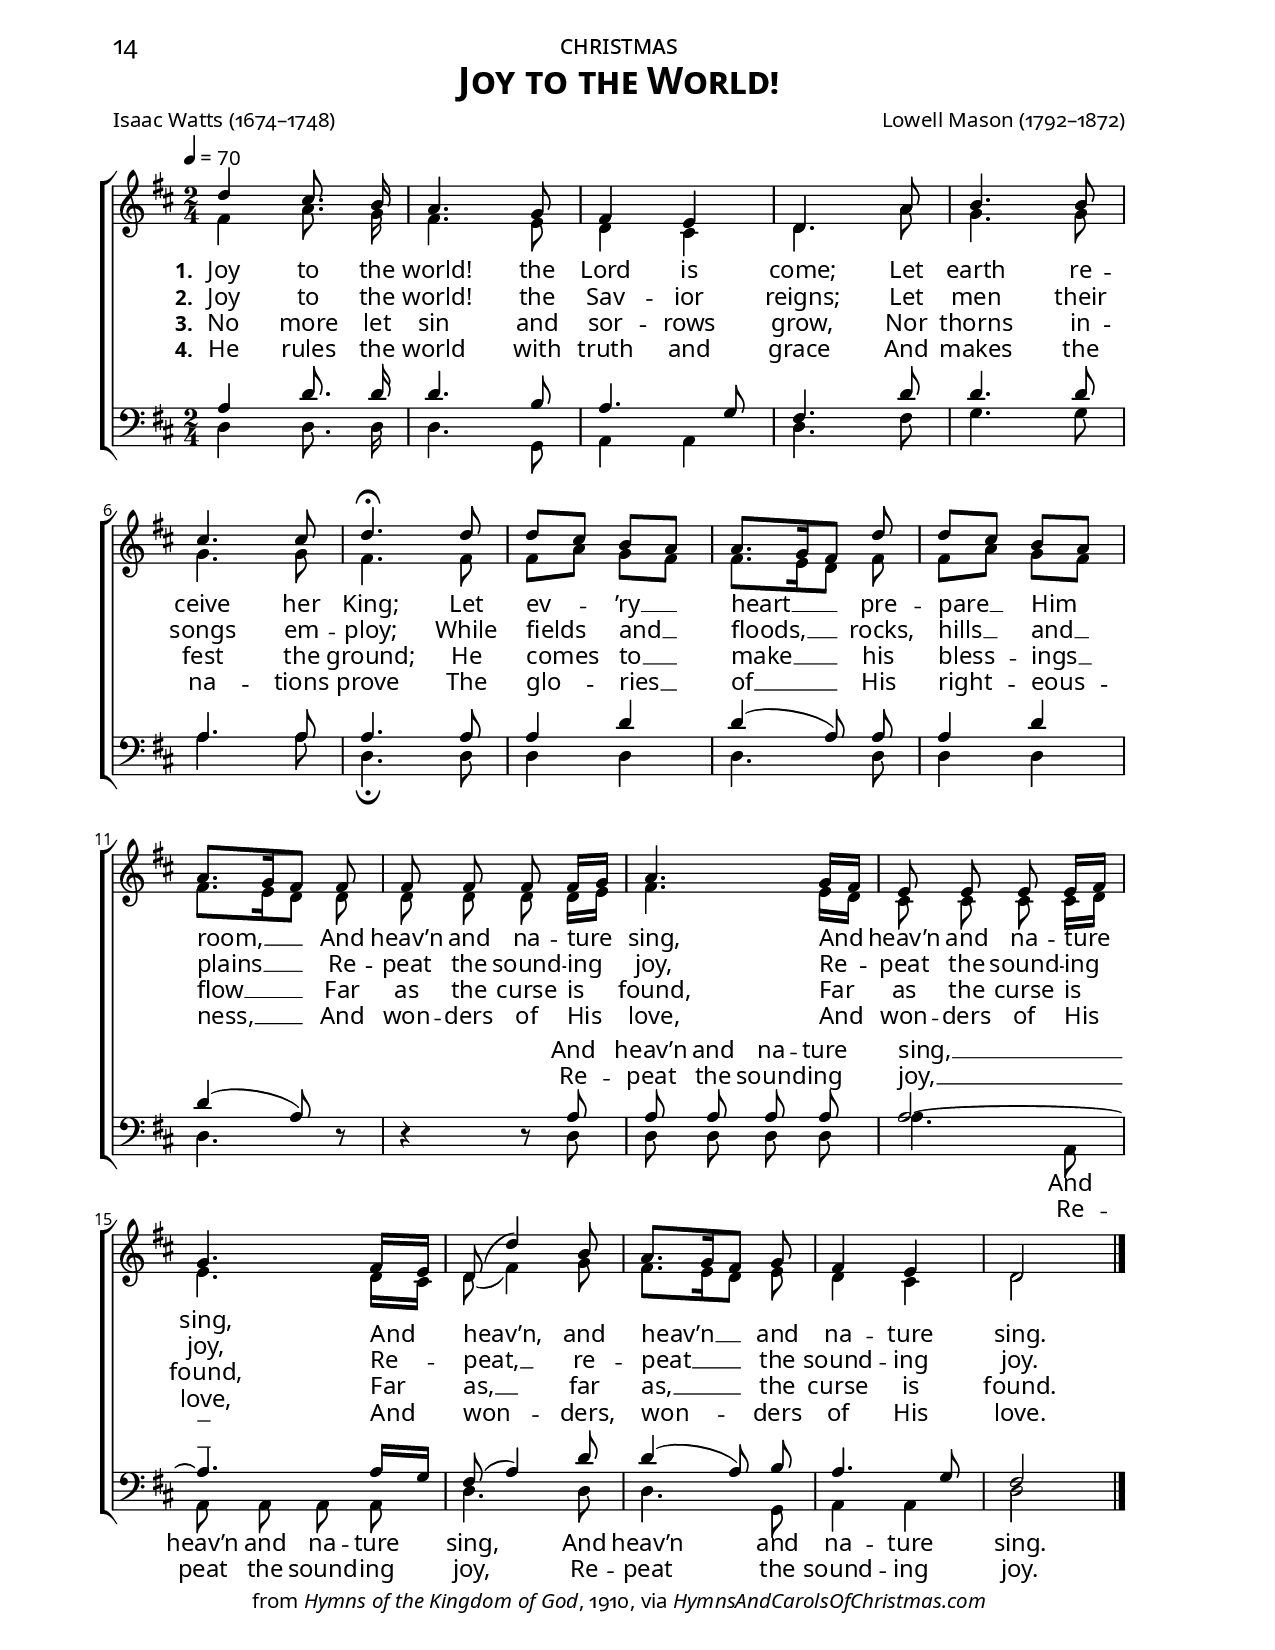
\version "2.14.2"
\include "util.ly"
\header {
  title = \markup{\override #'(font-name . "Garamond Premier Pro Semibold"){ \abs-fontsize #18 \smallCapsOldStyle"Joy to the World!"}}
  poet = \markup\oldStyleNum"Isaac Watts (1674–1748)"
  composer = \markup\oldStyleNum"Lowell Mason (1792–1872)"
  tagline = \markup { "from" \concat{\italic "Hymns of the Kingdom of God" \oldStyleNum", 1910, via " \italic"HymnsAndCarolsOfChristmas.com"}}
}
\paper {
  paper-height = 11\in
  paper-width = 8.5\in
  indent = 0\in
  %system-system-spacing = #'((basic-distance . 10) (padding . 0))
  system-system-spacing =
    #'((basic-distance . 0)
       (minimum-distance . 0)
       (padding . -5)
       (stretchability . 100))
  ragged-last-bottom = ##f
  ragged-bottom = ##f
  two-sided = ##t
  inner-margin = 1\in
  outer-margin = 0.75\in
  top-margin = 0.26\in
  bottom-margin = 0.25\in
  first-page-number = #014
  print-first-page-number = ##t
  headerLine = \markup{\override #'(font-name . "Garamond Premier Pro") \smallCapsOldStyle"christmas"}
  oddHeaderMarkup = \markup\fill-line{
     \override #'(font-name . "Garamond Premier Pro")\abs-fontsize #12.5
     \combine 
        \fill-line{"" \on-the-fly #print-page-number-check-first
        \oldStylePageNum""
        }
        \fill-line{\headerLine}
  }
  evenHeaderMarkup = \markup {
     \override #'(font-name . "Garamond Premier Pro")\abs-fontsize #12.5
     \combine
        \on-the-fly #print-page-number-check-first
        \oldStylePageNum""
        \fill-line{\headerLine}
  }
}
#(set-global-staff-size 18) \paper{ #(define fonts (make-pango-font-tree "Garamond Premier Pro" "Garamond Premier Pro" "Garamond Premier Pro" (/ 18 20))) }
global = {
  \key d \major
  \time 2/4
  \autoBeamOff
  \override DynamicLineSpanner #'staff-padding = #0.0
  \override DynamicLineSpanner #'Y-extent = #'(0.5 . 1)
}

sopMusic = \relative c'' {
  \tempo 4 = 70
  d4 cis8.\noBeam b16 |
  a4. g8 |
  fis4 e |
  d4. a'8 |
  b4. b8 | \break
  
  cis4. cis8 |
  d4.\fermata d8 |
  d[ cis] b[ a] |
  a8.[ g16 fis8] d' |
  d[ cis] b[ a] | \break
  
  a8.[ g16 fis8] fis |
  fis\noBeam fis\noBeam fis\noBeam fis16[ g] |
  a4. g16[ fis] |
  e8\noBeam e\noBeam e\noBeam e16[ fis] | \break
  
  g4. fis16[ e] |
  d8( d'4) b8 |
  a8.[ g16 fis8] g |
  fis4 e |
  d2 \bar "|."
}
sopWords = \lyricmode {
  
}

altoMusic = \relative c' {
  fis4 a8.\noBeam g16 |
  fis4. e8 |
  d4 cis |
  d4. a'8 |
  g4. g8 |
  
  g4. g8 |
  fis4. fis8 |
  fis8[ a] g[ fis] |
  fis8.[ e16 d8] fis |
  fis[ a] g[ fis] |
  
  fis8.[ e16 d8] d |
  d\noBeam d\noBeam d\noBeam d16[ e] |
  fis4. e16[ d] |
  cis8\noBeam cis\noBeam cis\noBeam cis16[ d] |
  
  e4. d16[ cis] |
  d8( fis4) g8 |
  fis8.[ e16 d8] e8 |
  d4 cis |
  d2
}
altoWords = \lyricmode {
  \dropLyricsV
  \set stanza = "1. "
  Joy to the world! the Lord is come;
  Let earth re -- ceive her King;
  Let ev -- ’ry __ heart __ pre -- pare __ Him
  \raiseLyrics
  room, __
  And heav’n and na -- ture sing,
  And heav’n and na -- ture sing,
  \dropLyricsXV
  And heav’n, and heav’n __ and na -- ture sing.
}
altoWordsII = \lyricmode {
  \dropLyricsV
  \set stanza = "2. "
  Joy to the world! the Sav -- ior reigns;
  Let men their songs em -- ploy;
  While fields and __ floods, __ rocks, hills __ and __
  \raiseLyrics
  plains __
  
  Re -- peat the sound -- ing joy,
  Re -- peat the sound -- ing joy,
  \dropLyricsXV
  Re -- peat, __ re -- peat __ the sound -- ing joy.
}
altoWordsIII = \lyricmode {
  \dropLyricsV
  \set stanza = "3. "
  No more let sin and sor -- rows grow,
  Nor thorns in -- fest the ground;
  He comes to __ make __ his bless -- ings __
  \raiseLyrics flow __
  Far as the curse is found,
  Far as the curse is found,
  \dropLyricsXV
  Far as, __ far as, __ the curse is found.
}
altoWordsIV = \lyricmode {
  \dropLyricsV
  \set stanza = "4. "
  He rules the world with truth and grace
  And makes the na -- tions prove
  The glo -- ries __ of __ His right -- eous --
  \raiseLyrics
  ness, __
  
  And won -- ders of His love,  
  And won -- ders of His love,
  \dropLyricsXV
  And won -- ders, won -- ders of His love.
}

tenorMusic = \relative c' {
  a4 d8.\noBeam d16 |
  d4. b8 |
  a4. g8 |
  fis4. d'8 |
  d4. d8 |
  
  a4. a8 |
  a4. a8 |
  a4 d |
  d( a8)\noBeam a8 |
  a4 d |
  
  d( a8) d,\rest |
  d4\rest d8\rest a' |
  a\noBeam a\noBeam a\noBeam a\noBeam |
  a2~ |
  
  a4. a16[ g] |
  fis8( a4) d8 |
  d4( a8)\noBeam b |
  a4. g8 |
  fis2
}
tenorWords = \lyricmode {
  \repeat unfold 22 { \skip 1 }
  And heav’n and na -- ture sing, __
}
tenorWordsII = \lyricmode {
  \repeat unfold 22 { \skip 1 }
  Re -- peat the sound -- ing joy, __
}
tenorWordsIII = \lyricmode {
  \repeat unfold 22 { \skip 1 }
  And won -- ders of His love, __
}

bassMusic = \relative c {
  d4 d8.\noBeam d16 |
  d4. g,8 |
  a4 a |
  d4. fis8 |
  g4. g8 |
  
  a4. a8 |
  d,4.\fermata d8 |
  d4 d |
  d4. d8 |
  d4 d |
  
  d4. s8 |
  s4. d8 |
  d\noBeam d\noBeam d\noBeam d\noBeam |
  a'4. a,8 |
  
  a8\noBeam a\noBeam a\noBeam a\noBeam |
  d4. d8 |
  d4. g,8 |
  a4 a |
  d2
}
bassWords = \lyricmode {
  \repeat unfold 28 { \skip 1 }
  And heav’n and na -- ture sing,
  And heav’n and na -- ture sing.
}
bassWordsII = \lyricmode {
  \repeat unfold 28 { \skip 1 }
  Re -- peat the sound -- ing joy,
  Re -- peat the sound -- ing joy.
}
bassWordsIII = \lyricmode {
  \repeat unfold 28 { \skip 1 }
  And won -- ders of His love,
  And won -- ders of His love.
}

\score {
  <<
   \new ChoirStaff <<
%    \new Lyrics = sopranos \with { \override VerticalAxisGroup #'nonstaff-relatedstaff-spacing = #'((basic-distance . 1)) }
    \new Staff = women <<
      \new Voice = "sopranos" { \voiceOne << \global \sopMusic >> }
      \new Voice = "altos" { \voiceTwo << \global \altoMusic >> }
    >>
    \new Lyrics \with { alignAboveContext = "women" \override VerticalAxisGroup #'nonstaff-relatedstaff-spacing = #'((basic-distance . 1))} \lyricsto "sopranos" \sopWords
    \new Lyrics = "altosIV"  \with { alignBelowContext = "women" } \lyricsto "altos" \altoWordsIV
    \new Lyrics = "altosIII"  \with { alignBelowContext = "women" } \lyricsto "altos" \altoWordsIII
    \new Lyrics = "altosII"  \with { alignBelowContext = "women" } \lyricsto "altos" \altoWordsII
    \new Lyrics = "altos"  \with { alignBelowContext = "women" \override VerticalAxisGroup #'nonstaff-relatedstaff-spacing = #'((basic-distance . 1))} \lyricsto "altos" \altoWords
   \new Staff = men <<
      \clef bass
      \new Voice = "tenors" { \voiceOne << \global \tenorMusic >> }
      \new Voice = "basses" { \voiceTwo << \global \bassMusic >> }
    >>
    \new Lyrics \with { alignAboveContext = "men" \override VerticalAxisGroup #'nonstaff-relatedstaff-spacing = #'((basic-distance . 1)) } \lyricsto "tenors" \tenorWords
    \new Lyrics \with { alignAboveContext = "men" \override VerticalAxisGroup #'nonstaff-relatedstaff-spacing = #'((basic-distance . 1)) } \lyricsto "tenors" \tenorWordsII
%    \new Lyrics \with { alignAboveContext = "men" \override VerticalAxisGroup #'nonstaff-relatedstaff-spacing = #'((basic-distance . 1)) } \lyricsto "tenors" \tenorWordsIII
%    \new Lyrics \with { alignBelowContext = "men" \override VerticalAxisGroup #'nonstaff-relatedstaff-spacing = #'((basic-distance . 1)) } \lyricsto "basses" \bassWordsIII
    \new Lyrics \with { alignBelowContext = "men" \override VerticalAxisGroup #'nonstaff-relatedstaff-spacing = #'((basic-distance . 1)) } \lyricsto "basses" \bassWordsII
    \new Lyrics \with { alignBelowContext = "men" \override VerticalAxisGroup #'nonstaff-relatedstaff-spacing = #'((basic-distance . 1)) } \lyricsto "basses" \bassWords
  >>
%    \new PianoStaff << \new Staff { \new Voice { \pianoRH } } \new Staff { \clef "bass" \pianoLH } >>
  >>
  \layout {
  \context {
    \Lyrics
    \override LyricText #'font-size = #1.3
  }
    \context {
      \Score
      %\override SpacingSpanner #'base-shortest-duration = #(ly:make-moment 1 8)
      %\override SpacingSpanner #'common-shortest-duration = #(ly:make-moment 1 4)
    }
    \context {
      % Remove all empty staves
      % \Staff \RemoveEmptyStaves \override VerticalAxisGroup #'remove-first = ##t
    }
    \context {
      \Lyrics
      \override LyricText #'X-offset = #center-on-word
    }
  }
}

